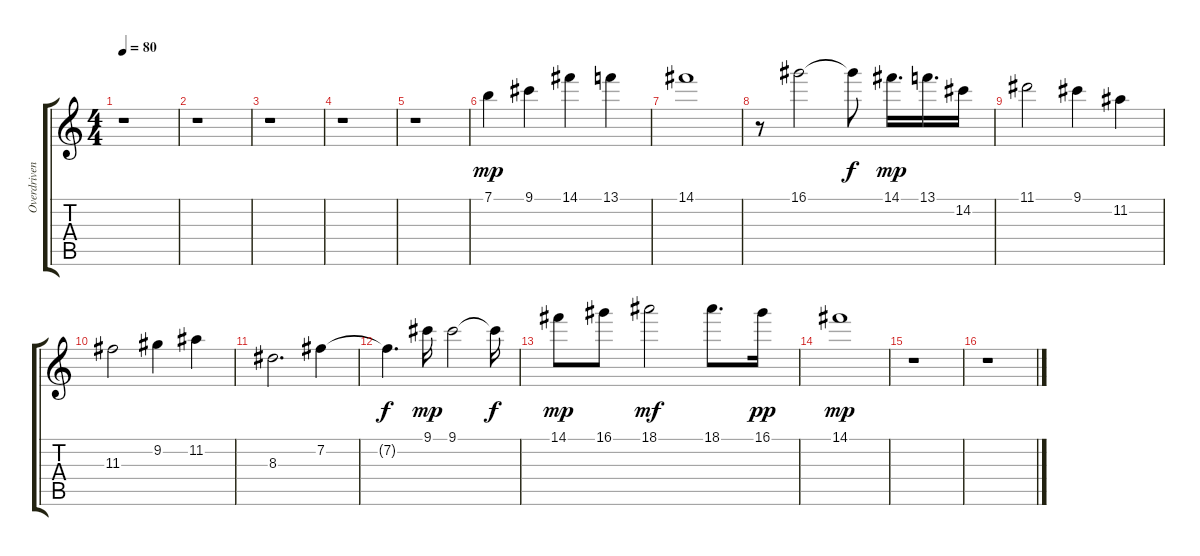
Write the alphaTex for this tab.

\track ("Overdriven Guitar" "Overdriven") {instrument overdrivenguitar}
\staff {score tabs}
\tuning (E4 B3 G3 D3 A2 E2) {hide}
\ts (4 4)
\tempo 80
\clef g2
\ks c
r.1{dy f} |
r.1 |
r.1 |
r.1 |
r.1 |
7.1.4{dy mp} 9.1.4 14.1.4 13.1.4 |
14.1.1 |
r.8 16.1.2 16.1{t}.8{dy f} 14.1.16{d dy mp} 13.1.16{d} 14.2.16 |
11.1.2 9.1.4 11.2.4 |
11.3.2 9.2.4 11.2.4 |
8.3.2{d} 7.2.4 |
7.2{t}.4{d dy f} 9.1.16{dy mp} 9.1.2 9.1{t}.16{dy f} |
14.1.8{dy mp} 16.1.8 18.1.2{dy mf} 18.1.8{d} 16.1.16{dy pp} |
14.1.1{dy mp} |
r.1 |
r.1
